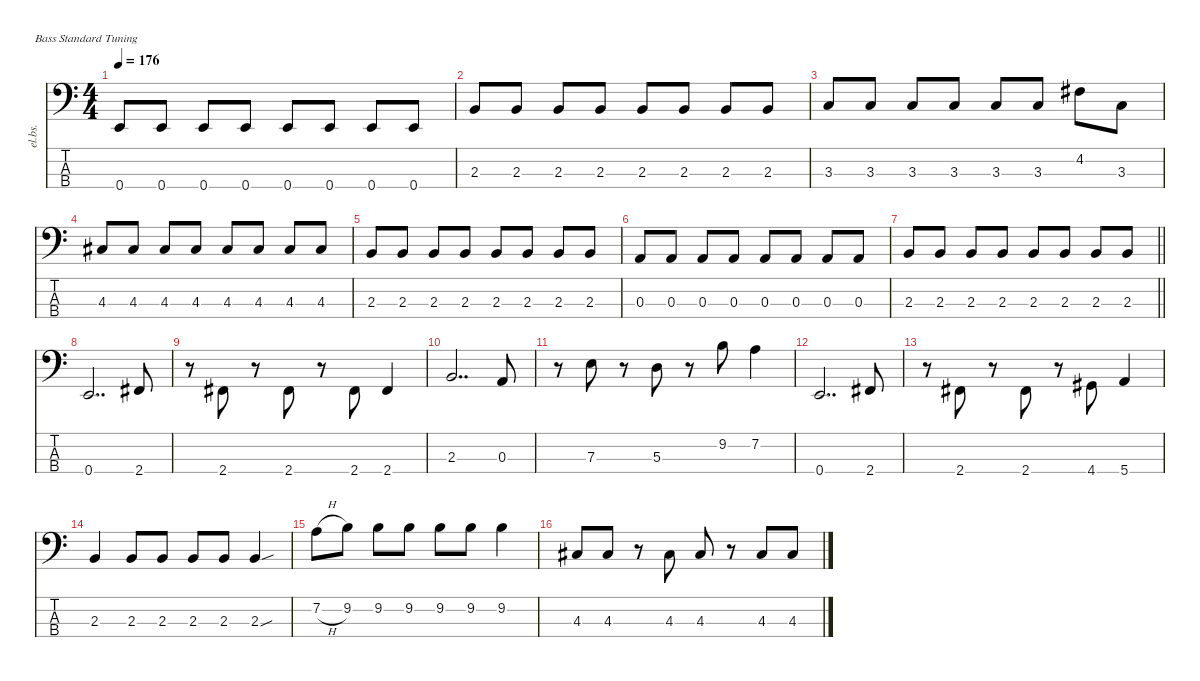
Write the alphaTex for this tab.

\defaultSystemsLayout 4
\hideDynamics
\bracketExtendMode nobrackets
\track ("Electric Bass" "el.bs.") {mute instrument electricbassfinger}
\staff {score tabs}
\tuning (G2 D2 A1 E1)
\ts (4 4)
\tempo 176
\clef f4
\ks c
0.4.8{dy mf beam Up} 0.4.8{beam Up} 0.4.8{beam Up} 0.4.8{beam Up} 0.4.8{beam Up} 0.4.8{beam Up} 0.4.8{beam Up} 0.4.8{beam Up} |
2.3.8{beam Up} 2.3.8{beam Up} 2.3.8{beam Up} 2.3.8{beam Up} 2.3.8{beam Up} 2.3.8{beam Up} 2.3.8{beam Up} 2.3.8{beam Up} |
3.3.8{beam Up} 3.3.8{beam Up} 3.3.8{beam Up} 3.3.8{beam Up} 3.3.8{beam Up} 3.3.8{beam Up} 4.2{acc #}.8{beam Down} 3.3.8{beam Down} |
4.3{acc #}.8{beam Up} 4.3{acc #}.8{beam Up} 4.3{acc #}.8{beam Up} 4.3{acc #}.8{beam Up} 4.3{acc #}.8{beam Up} 4.3{acc #}.8{beam Up} 4.3{acc #}.8{beam Up} 4.3{acc #}.8{beam Up} |
2.3.8{beam Up} 2.3.8{beam Up} 2.3.8{beam Up} 2.3.8{beam Up} 2.3.8{beam Up} 2.3.8{beam Up} 2.3.8{beam Up} 2.3.8{beam Up} |
0.3.8{beam Up} 0.3.8{beam Up} 0.3.8{beam Up} 0.3.8{beam Up} 0.3.8{beam Up} 0.3.8{beam Up} 0.3.8{beam Up} 0.3.8{beam Up} |
\barLineRight lightlight
2.3.8{beam Up} 2.3.8{beam Up} 2.3.8{beam Up} 2.3.8{beam Up} 2.3.8{beam Up} 2.3.8{beam Up} 2.3.8{beam Up} 2.3.8{beam Up} |
0.4.2{dd beam Up} 2.4{acc #}.8{beam Up} |
r.8{beam Down} 2.4{acc #}.8{beam Up} r.8{beam Down} 2.4{acc #}.8{beam Up} r.8{beam Down} 2.4{acc #}.8{beam Up} 2.4{acc #}.4{beam Up} |
2.3.2{dd beam Up} 0.3.8{beam Up} |
r.8{beam Down} 7.3.8{beam Down} r.8{beam Down} 5.3.8{beam Down} r.8{beam Down} 9.2.8{beam Down} 7.2.4{beam Down} |
0.4.2{dd beam Up} 2.4{acc #}.8{beam Up} |
r.8{beam Down} 2.4{acc #}.8{beam Up} r.8{beam Down} 2.4{acc #}.8{beam Up} r.8{beam Down} 4.4{acc #}.8{beam Up} 5.4.4{beam Up} |
2.3.4{beam Up} 2.3.8{beam Up} 2.3.8{beam Up} 2.3.8{beam Up} 2.3.8{beam Up} 2.3{sou}.4{beam Up} |
7.2{h}.8{beam Down} 9.2.8{beam Down} 9.2.8{beam Down} 9.2.8{beam Down} 9.2.8{beam Down} 9.2.8{beam Down} 9.2.4{beam Down} |
4.3{acc #}.8{beam Up} 4.3{acc #}.8{beam Up} r.8{beam Down} 4.3{acc #}.8{beam Up} 4.3{acc #}.8{beam Up} r.8{beam Down} 4.3{acc #}.8{beam Up} 4.3{acc #}.8{beam Up}
